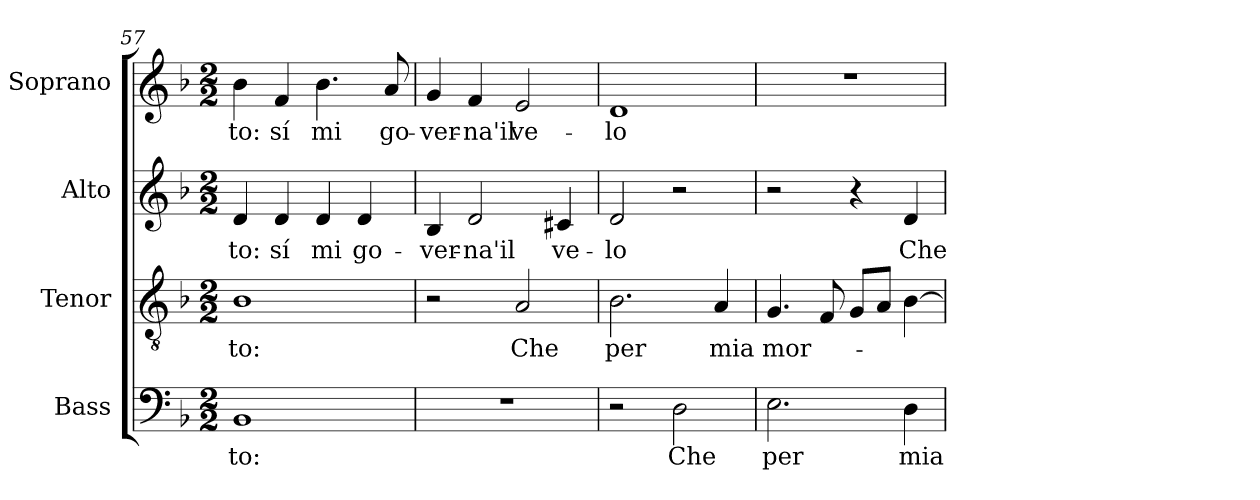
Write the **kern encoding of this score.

**kern	**text	**kern	**text	**kern	**text	**kern	**text
*part4	*part4	*part3	*part3	*part2	*part2	*part1	*part1
*staff4	*staff4	*staff3	*staff3	*staff2	*staff2	*staff1	*staff1
*I"Bass	*	*I"Tenor	*	*I"Alto	*	*I"Soprano	*
*I'Bass	*	*I'Tenor	*	*I'Alto	*	*I'Soprano	*
*clefF4	*	*clefGv2	*	*clefG2	*	*clefG2	*
*k[b-]	*	*k[b-]	*	*k[b-]	*	*k[b-]	*
*F:	*	*F:	*	*F:	*	*F:	*
*M2/2	*	*M2/2	*	*M2/2	*	*M2/2	*
=57	=57	=57	=57	=57	=57	=57	=57
!	!LO:LY:b:color=#000000	!	!	!	!	!	!
!	!	!	!LO:LY:b:color=#000000	!	!	!	!
!	!	!	!	!	!LO:LY:b:color=#000000	!	!
!	!	!	!	!	!	!	!LO:LY:b:color=#000000
1BB-i	-to:	1B-i	-to:	4di/	-to:	4b-i\	-to:
!	!	!	!	!	!LO:LY:b:color=#000000	!	!
!	!	!	!	!	!	!	!LO:LY:b:color=#000000
.	.	.	.	4di/	sí	4fi/	sí
!	!	!	!	!	!LO:LY:b:color=#000000	!	!
!	!	!	!	!	!	!	!LO:LY:b:color=#000000
.	.	.	.	4di/	mi	4.b-i\	mi
!	!	!	!	!	!LO:LY:b:color=#000000	!	!
.	.	.	.	4di/	go-	.	.
!	!	!	!	!	!	!	!LO:LY:b:color=#000000
.	.	.	.	.	.	8ai/	go-
=58	=58	=58	=58	=58	=58	=58	=58
!	!	!	!	!	!LO:LY:b:color=#000000	!	!
!	!	!	!	!	!	!	!LO:LY:b:color=#000000
1r	.	2r	.	4B-i/	-ver-	4gi/	-ver-
!	!	!	!	!	!LO:LY:b:color=#000000	!	!
!	!	!	!	!	!	!	!LO:LY:b:color=#000000
.	.	.	.	2di/	-na'il	4fi/	-na'il
!	!	!	!LO:LY:b:color=#000000	!	!	!	!
!	!	!	!	!	!	!	!LO:LY:b:color=#000000
.	.	2Ai/	Che	.	.	2ei/	ve-
!	!	!	!	!	!LO:LY:b:color=#000000	!	!
.	.	.	.	4c#Xi/	ve-	.	.
=59	=59	=59	=59	=59	=59	=59	=59
!	!	!	!LO:LY:b:color=#000000	!	!	!	!
!	!	!	!	!	!LO:LY:b:color=#000000	!	!
!	!	!	!	!	!	!	!LO:LY:b:color=#000000
2r	.	2.B-i\	per	2di/	-lo	1di	-lo
!	!LO:LY:b:color=#000000	!	!	!	!	!	!
2Di\	Che	.	.	2r	.	.	.
!	!	!	!LO:LY:b:color=#000000	!	!	!	!
.	.	4Ai/	mia	.	.	.	.
=60	=60	=60	=60	=60	=60	=60	=60
!	!LO:LY:b:color=#000000	!	!	!	!	!	!
!	!	!	!LO:LY:b:color=#000000	!	!	!	!
2.Ei\	per	4.Gi/	mor-	2r	.	1r	.
.	.	8Fi/	.	.	.	.	.
.	.	8Gi/L	.	4r	.	.	.
.	.	8Ai/J	.	.	.	.	.
!	!LO:LY:b:color=#000000	!	!	!	!	!	!
!	!	!	!	!	!LO:LY:b:color=#000000	!	!
4Di\	mia	[4B-i\	.	4di/	Che	.	.
=	=	=	=	=	=	=	=
*-	*-	*-	*-	*-	*-	*-	*-
